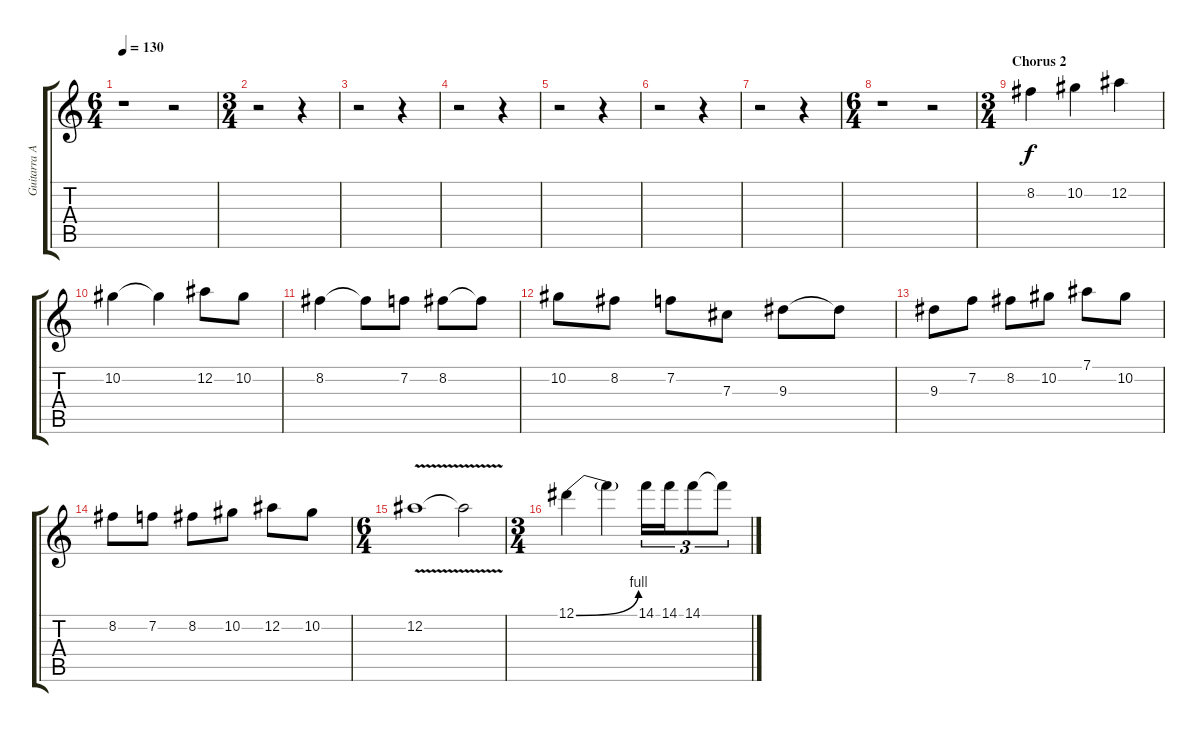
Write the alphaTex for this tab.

\track ("Guitarra Acustica (Lider)" "Guitarra A") {instrument acousticguitarnylon}
\staff {score tabs}
\tuning (Eb4 Bb3 Gb3 Db3 Ab2 Eb2) {hide}
\ts (6 4)
\tempo 130
\clef g2
\ks c
r.1{dy mp} r.2 |
\ts (3 4)
r.2 r.4 |
r.2 r.4 |
r.2 r.4 |
r.2 r.4 |
r.2 r.4 |
r.2 r.4 |
\ts (6 4)
r.1 r.2 |
\ts (3 4)
\section ("" "Chorus 2")
8.2.4{dy f} 10.2.4 12.2.4 |
10.2.4 10.2{t}.4 12.2.8 10.2.8 |
8.2.4 8.2{t}.8 7.2.8 8.2.8 8.2{t}.8 |
10.2.8 8.2.8 7.2.8 7.3.8 9.3.8 9.3{t}.8 |
9.3.8 7.2.8 8.2.8 10.2.8 7.1.8 10.2.8 |
8.2.8 7.2.8 8.2.8 10.2.8 12.2.8 10.2.8 |
\ts (6 4)
12.2{v}.1 12.2{t}.2 |
\ts (3 4)
12.1{be (bend 0 0 60 4)}.4 12.1{t}.4 14.1.16{tu (3 2)} 14.1.16{tu (3 2)} 14.1.8{tu (3 2)} 14.1{t}.8{tu (3 2)}
